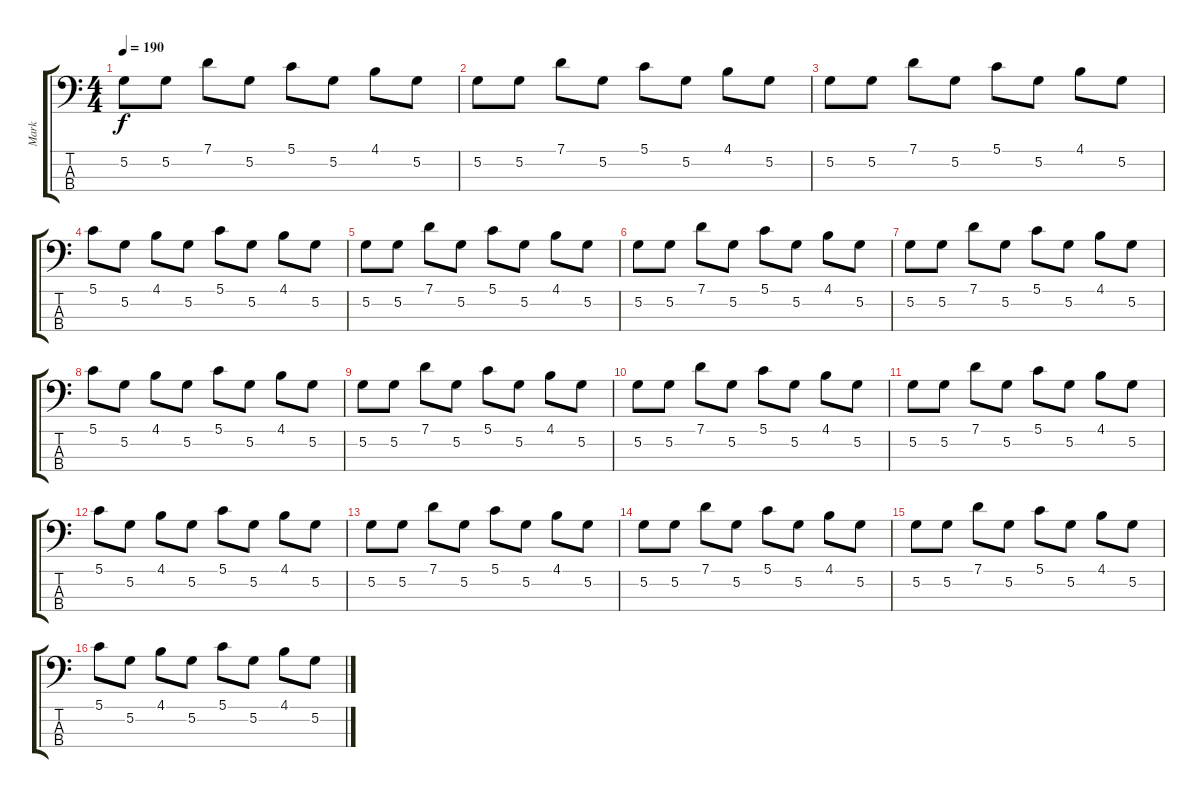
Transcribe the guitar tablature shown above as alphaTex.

\track ("Mark" "Mark") {instrument electricbasspick}
\staff {score tabs}
\tuning (G2 D2 A1 E1) {hide}
\ts (4 4)
\tempo 190
\clef f4
\ks c
5.2.8{dy f instrument electricbasspick} 5.2.8 7.1.8 5.2.8 5.1.8 5.2.8 4.1.8 5.2.8 |
5.2.8 5.2.8 7.1.8 5.2.8 5.1.8 5.2.8 4.1.8 5.2.8 |
5.2.8 5.2.8 7.1.8 5.2.8 5.1.8 5.2.8 4.1.8 5.2.8 |
5.1.8 5.2.8 4.1.8 5.2.8 5.1.8 5.2.8 4.1.8 5.2.8 |
5.2.8 5.2.8 7.1.8 5.2.8 5.1.8 5.2.8 4.1.8 5.2.8 |
5.2.8 5.2.8 7.1.8 5.2.8 5.1.8 5.2.8 4.1.8 5.2.8 |
5.2.8 5.2.8 7.1.8 5.2.8 5.1.8 5.2.8 4.1.8 5.2.8 |
5.1.8 5.2.8 4.1.8 5.2.8 5.1.8 5.2.8 4.1.8 5.2.8 |
5.2.8 5.2.8 7.1.8 5.2.8 5.1.8 5.2.8 4.1.8 5.2.8 |
5.2.8 5.2.8 7.1.8 5.2.8 5.1.8 5.2.8 4.1.8 5.2.8 |
5.2.8 5.2.8 7.1.8 5.2.8 5.1.8 5.2.8 4.1.8 5.2.8 |
5.1.8 5.2.8 4.1.8 5.2.8 5.1.8 5.2.8 4.1.8 5.2.8 |
5.2.8 5.2.8 7.1.8 5.2.8 5.1.8 5.2.8 4.1.8 5.2.8 |
5.2.8 5.2.8 7.1.8 5.2.8 5.1.8 5.2.8 4.1.8 5.2.8 |
5.2.8 5.2.8 7.1.8 5.2.8 5.1.8 5.2.8 4.1.8 5.2.8 |
5.1.8 5.2.8 4.1.8 5.2.8 5.1.8 5.2.8 4.1.8 5.2.8
